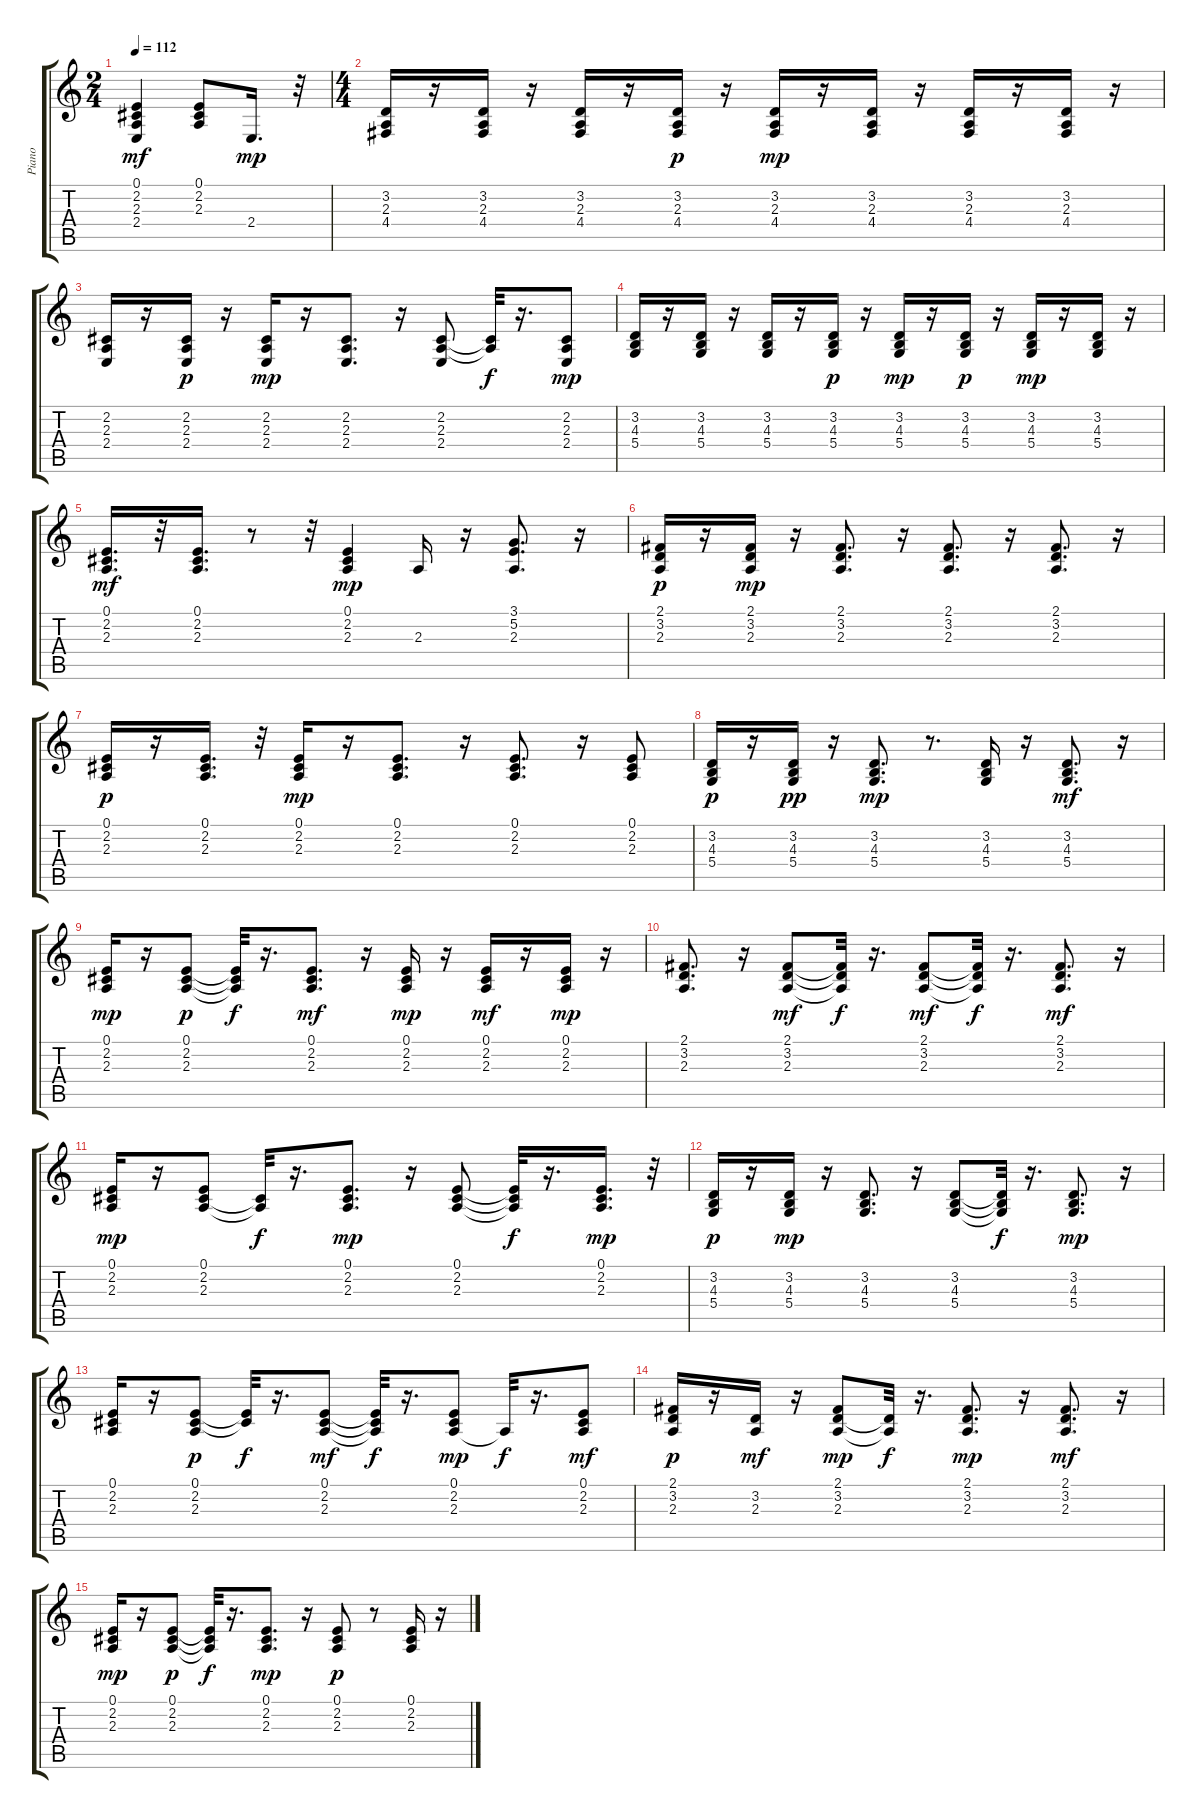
\track ("Piano" "Piano") {instrument brightacousticpiano}
\staff {score tabs}
\tuning (E4 B3 G3 D3 A2 E2) {hide}
\ts (2 4)
\tempo 112
\clef g2
\ks c
(0.1 2.2 2.3 2.4).4{dy mf} (0.1 2.2 2.3).8 2.4.16{d dy mp} r.32 |
\ts (4 4)
(3.2 2.3 4.4).16 r.16 (3.2 2.3 4.4).16 r.16 (3.2 2.3 4.4).16 r.16 (3.2 2.3 4.4).16{dy p} r.16 (3.2 2.3 4.4).16{dy mp} r.16 (3.2 2.3 4.4).16 r.16 (3.2 2.3 4.4).16 r.16 (3.2 2.3 4.4).16 r.16 |
(2.2 2.3 2.4).16 r.16 (2.2 2.3 2.4).16{dy p} r.16 (2.2 2.3 2.4).16{dy mp} r.16 (2.2 2.3 2.4).8{d} r.16 (2.2 2.3 2.4).8 (2.2{t} 2.3{t}).32{dy f} r.16{d} (2.2 2.3 2.4).8{dy mp} |
(3.2 4.3 5.4).16 r.16 (3.2 4.3 5.4).16 r.16 (3.2 4.3 5.4).16 r.16 (3.2 4.3 5.4).16{dy p} r.16 (3.2 4.3 5.4).16{dy mp} r.16 (3.2 4.3 5.4).16{dy p} r.16 (3.2 4.3 5.4).16{dy mp} r.16 (3.2 4.3 5.4).16 r.16 |
(0.1 2.2 2.3).16{d dy mf} r.32 (0.1 2.2 2.3).16{d} r.8 r.32 (0.1 2.2 2.3).4{dy mp} 2.3.16 r.16 (3.1 5.2 2.3).8{d} r.16 |
(2.1 3.2 2.3).16{dy p} r.16 (2.1 3.2 2.3).16{dy mp} r.16 (2.1 3.2 2.3).8{d} r.16 (2.1 3.2 2.3).8{d} r.16 (2.1 3.2 2.3).8{d} r.16 |
(0.1 2.2 2.3).16{dy p} r.16 (0.1 2.2 2.3).16{d} r.32 (0.1 2.2 2.3).16{dy mp} r.16 (0.1 2.2 2.3).8{d} r.16 (0.1 2.2 2.3).8{d} r.16 (0.1 2.2 2.3).8 |
(3.2 4.3 5.4).16{dy p} r.16 (3.2 4.3 5.4).16{dy pp} r.16 (3.2 4.3 5.4).8{d dy mp} r.8{d} (3.2 4.3 5.4).16 r.16 (3.2 4.3 5.4).8{d dy mf} r.16 |
(0.1 2.2 2.3).16{dy mp} r.16 (0.1 2.2 2.3).8{dy p} (0.1{t} 2.2{t} 2.3{t}).32{dy f} r.16{d} (0.1 2.2 2.3).8{d dy mf} r.16 (0.1 2.2 2.3).16{dy mp} r.16 (0.1 2.2 2.3).16{dy mf} r.16 (0.1 2.2 2.3).16{dy mp} r.16 |
(2.1 3.2 2.3).8{d} r.16 (2.1 3.2 2.3).8{dy mf} (2.1{t} 3.2{t} 2.3{t}).32{dy f} r.16{d} (2.1 3.2 2.3).8{dy mf} (2.1{t} 3.2{t} 2.3{t}).32{dy f} r.16{d} (2.1 3.2 2.3).8{d dy mf} r.16 |
(0.1 2.2 2.3).16{dy mp} r.16 (0.1 2.2 2.3).8 (2.2{t} 2.3{t}).32{dy f} r.16{d} (0.1 2.2 2.3).8{d dy mp} r.16 (0.1 2.2 2.3).8 (0.1{t} 2.2{t} 2.3{t}).32{dy f} r.16{d} (0.1 2.2 2.3).16{d dy mp} r.32 |
(3.2 4.3 5.4).16{dy p} r.16 (3.2 4.3 5.4).16{dy mp} r.16 (3.2 4.3 5.4).8{d} r.16 (3.2 4.3 5.4).8 (3.2{t} 4.3{t} 5.4{t}).32{dy f} r.16{d} (3.2 4.3 5.4).8{d dy mp} r.16 |
(0.1 2.2 2.3).16 r.16 (0.1 2.2 2.3).8{dy p} (0.1{t} 2.2{t}).32{dy f} r.16{d} (0.1 2.2 2.3).8{dy mf} (0.1{t} 2.2{t} 2.3{t}).32{dy f} r.16{d} (0.1 2.2 2.3).8{dy mp} 2.3{t}.32{dy f} r.16{d} (0.1 2.2 2.3).8{dy mf} |
(2.1 3.2 2.3).16{dy p} r.16 (3.2 2.3).16{dy mf} r.16 (2.1 3.2 2.3).8{dy mp} (3.2{t} 2.3{t}).32{dy f} r.16{d} (2.1 3.2 2.3).8{d dy mp} r.16 (2.1 3.2 2.3).8{d dy mf} r.16 |
(0.1 2.2 2.3).16{dy mp} r.16 (0.1 2.2 2.3).8{dy p} (0.1{t} 2.2{t} 2.3{t}).32{dy f} r.16{d} (0.1 2.2 2.3).8{d dy mp} r.16 (0.1 2.2 2.3).8{dy p} r.8 (0.1 2.2 2.3).16 r.16
